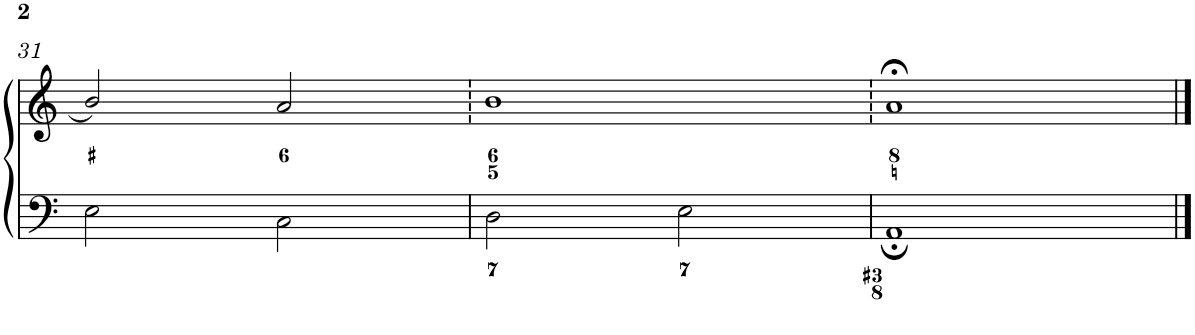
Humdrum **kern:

**kern	**kern
*part1	*part1
*staff2	*staff1
*I"Piano	*
*I'Pno.	*
!!LO:PB:g=z
*clefF4	*clefG2
*k[]	*k[]
*M4/4	*M4/4
*met(c)	*met(c)
=31	=31
2E\	2b/
2C\	2a/
=32	=32
2D\	1b
2E\	.
=33	=33
1AA;	1a;<
==	==
*-	*-
